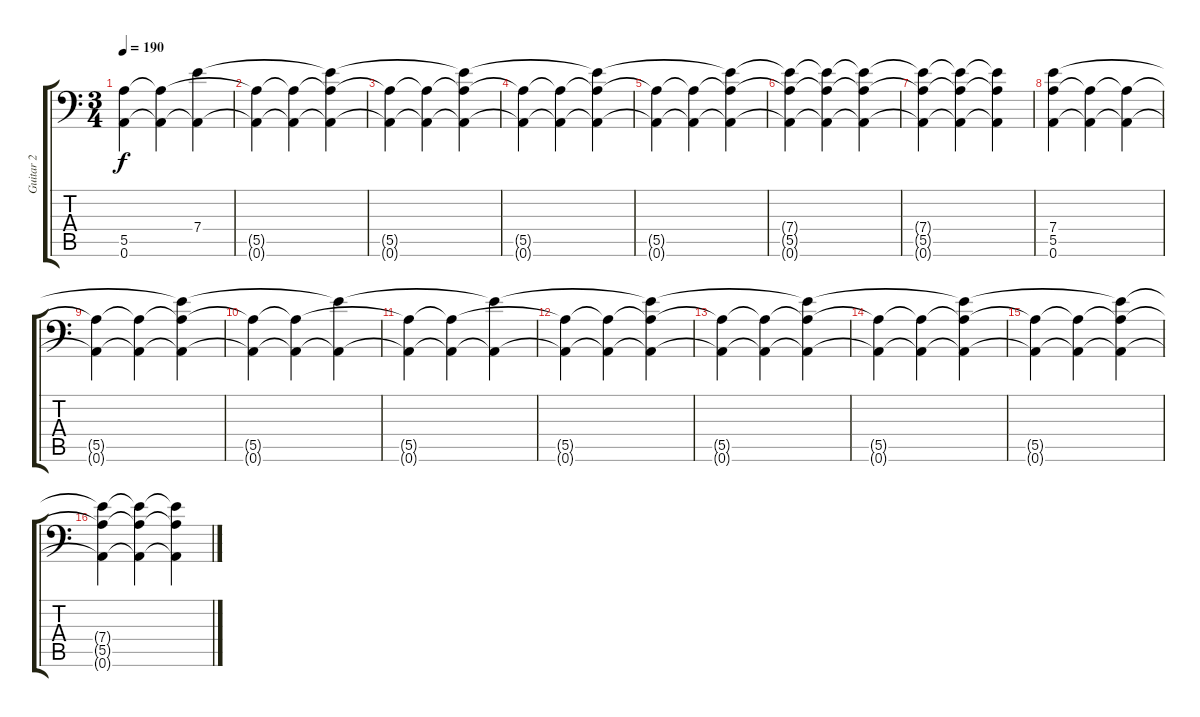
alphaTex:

\track ("Guitar 2" "Guitar 2") {instrument distortionguitar}
\staff {score tabs}
\tuning (B3 Gb3 D3 A2 E2 A1) {hide}
\ts (3 4)
\tempo 190
\clef f4
\ks c
(5.5{t} 0.6{t}).4{dy f} (5.5{t} 0.6{t}).4 (7.4{t} 0.6{t}).4 |
(5.5{t} 0.6{t}).4{volume 10 instrument distortionguitar} (5.5{t} 0.6{t}).4 (7.4{t} 5.5{t} 0.6{t}).4 |
(5.5{t} 0.6{t}).4 (5.5{t} 0.6{t}).4 (7.4{t} 5.5{t} 0.6{t}).4 |
(5.5{t} 0.6{t}).4 (5.5{t} 0.6{t}).4 (7.4{t} 5.5{t} 0.6{t}).4 |
(5.5{t} 0.6{t}).4 (5.5{t} 0.6{t}).4 (7.4{t} 5.5{t} 0.6{t}).4 |
(7.4{t} 5.5{t} 0.6{t}).4 (7.4{t} 5.5{t} 0.6{t}).4 (7.4{t} 5.5{t} 0.6{t}).4 |
(7.4{t} 5.5{t} 0.6{t}).4 (7.4{t} 5.5{t} 0.6{t}).4 (7.4{t} 5.5{t} 0.6{t}).4 |
(7.4 5.5 0.6).4{volume 11 instrument distortionguitar} (5.5{t} 0.6{t}).4 (5.5{t} 0.6{t}).4 |
(5.5{t} 0.6{t}).4 (5.5{t} 0.6{t}).4 (7.4{t} 5.5{t} 0.6{t}).4 |
(5.5{t} 0.6{t}).4 (5.5{t} 0.6{t}).4 (7.4{t} 0.6{t}).4 |
(5.5{t} 0.6{t}).4 (5.5{t} 0.6{t}).4 (7.4{t} 0.6{t}).4 |
(5.5{t} 0.6{t}).4 (5.5{t} 0.6{t}).4 (7.4{t} 5.5{t} 0.6{t}).4 |
(5.5{t} 0.6{t}).4{volume 9} (5.5{t} 0.6{t}).4 (7.4{t} 5.5{t} 0.6{t}).4 |
(5.5{t} 0.6{t}).4 (5.5{t} 0.6{t}).4 (7.4{t} 5.5{t} 0.6{t}).4 |
(5.5{t} 0.6{t}).4 (5.5{t} 0.6{t}).4 (7.4{t} 5.5{t} 0.6{t}).4 |
(7.4{t} 5.5{t} 0.6{t}).4 (7.4{t} 5.5{t} 0.6{t}).4 (7.4{t} 5.5{t} 0.6{t}).4
